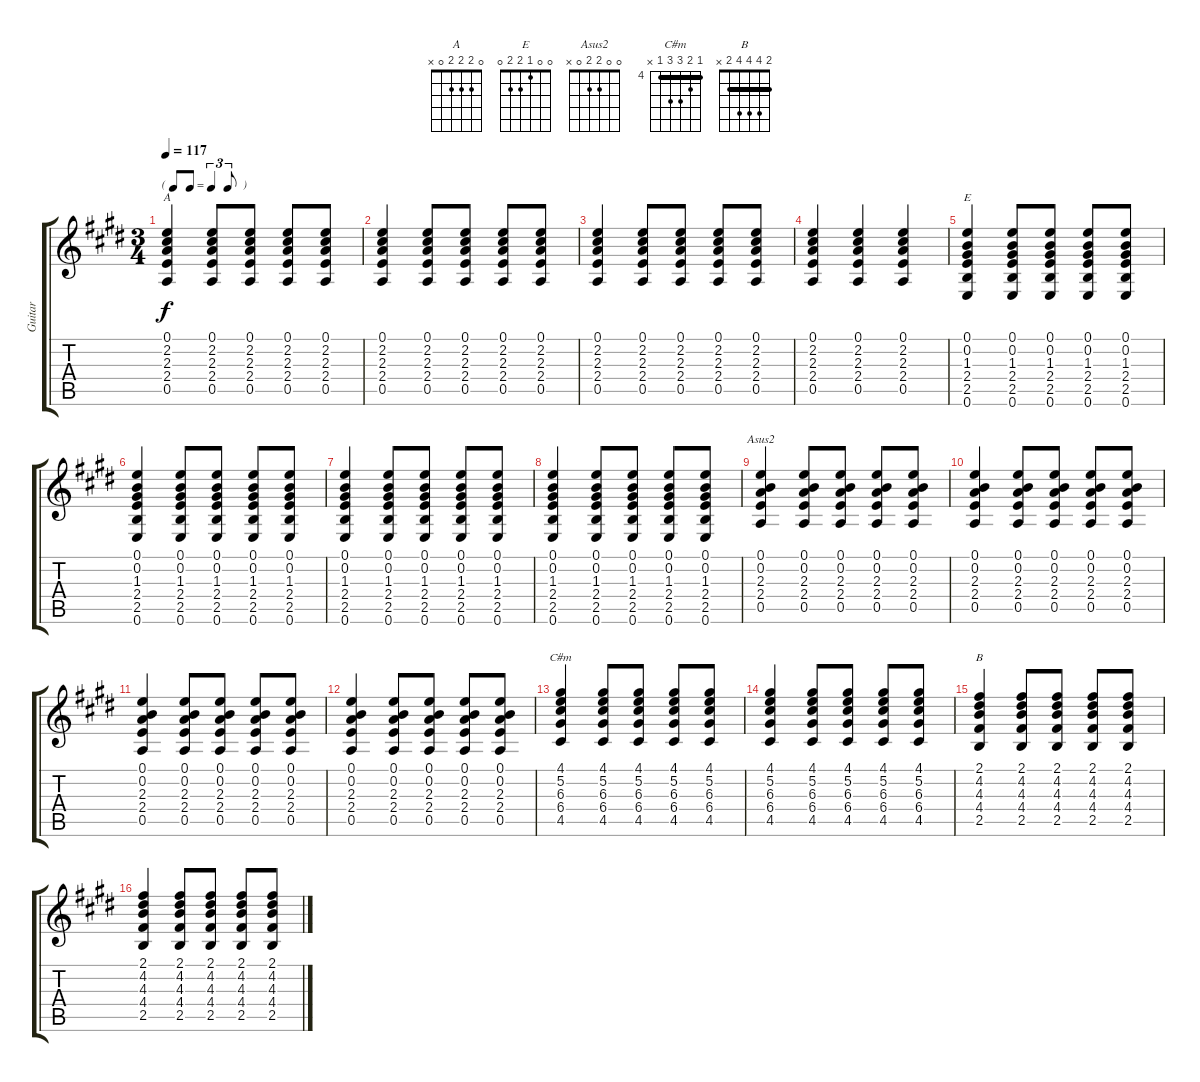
\track ("Guitar" "Guitar") {instrument acousticguitarsteel}
\staff {score tabs}
\tuning (E4 B3 G3 D3 A2 E2) {hide}
\chord ("A" 0 2 2 2 0 x)
\chord ("E" 0 0 1 2 2 0)
\chord ("Asus2" 0 0 2 2 0 x)
\chord ("C#m" 4 5 6 6 4 x) {firstfret 4 barre 4}
\chord ("B" 2 4 4 4 2 x) {barre 2}
\ts (3 4)
\tf triplet8th
\tempo 117
\clef g2
\ks e
(0.1 2.2 2.3 2.4 0.5).4{ch "A" dy f} (0.1 2.2 2.3 2.4 0.5).8 (0.1 2.2 2.3 2.4 0.5).8 (0.1 2.2 2.3 2.4 0.5).8 (0.1 2.2 2.3 2.4 0.5).8 |
(0.1 2.2 2.3 2.4 0.5).4 (0.1 2.2 2.3 2.4 0.5).8 (0.1 2.2 2.3 2.4 0.5).8 (0.1 2.2 2.3 2.4 0.5).8 (0.1 2.2 2.3 2.4 0.5).8 |
(0.1 2.2 2.3 2.4 0.5).4 (0.1 2.2 2.3 2.4 0.5).8 (0.1 2.2 2.3 2.4 0.5).8 (0.1 2.2 2.3 2.4 0.5).8 (0.1 2.2 2.3 2.4 0.5).8 |
(0.1 2.2 2.3 2.4 0.5).4 (0.1 2.2 2.3 2.4 0.5).4 (0.1 2.2 2.3 2.4 0.5).4 |
(0.1 0.2 1.3 2.4 2.5 0.6).4{ch "E"} (0.1 0.2 1.3 2.4 2.5 0.6).8 (0.1 0.2 1.3 2.4 2.5 0.6).8 (0.1 0.2 1.3 2.4 2.5 0.6).8 (0.1 0.2 1.3 2.4 2.5 0.6).8 |
(0.1 0.2 1.3 2.4 2.5 0.6).4 (0.1 0.2 1.3 2.4 2.5 0.6).8 (0.1 0.2 1.3 2.4 2.5 0.6).8 (0.1 0.2 1.3 2.4 2.5 0.6).8 (0.1 0.2 1.3 2.4 2.5 0.6).8 |
(0.1 0.2 1.3 2.4 2.5 0.6).4 (0.1 0.2 1.3 2.4 2.5 0.6).8 (0.1 0.2 1.3 2.4 2.5 0.6).8 (0.1 0.2 1.3 2.4 2.5 0.6).8 (0.1 0.2 1.3 2.4 2.5 0.6).8 |
(0.1 0.2 1.3 2.4 2.5 0.6).4 (0.1 0.2 1.3 2.4 2.5 0.6).8 (0.1 0.2 1.3 2.4 2.5 0.6).8 (0.1 0.2 1.3 2.4 2.5 0.6).8 (0.1 0.2 1.3 2.4 2.5 0.6).8 |
(0.1 0.2 2.3 2.4 0.5).4{ch "Asus2"} (0.1 0.2 2.3 2.4 0.5).8 (0.1 0.2 2.3 2.4 0.5).8 (0.1 0.2 2.3 2.4 0.5).8 (0.1 0.2 2.3 2.4 0.5).8 |
(0.1 0.2 2.3 2.4 0.5).4 (0.1 0.2 2.3 2.4 0.5).8 (0.1 0.2 2.3 2.4 0.5).8 (0.1 0.2 2.3 2.4 0.5).8 (0.1 0.2 2.3 2.4 0.5).8 |
(0.1 0.2 2.3 2.4 0.5).4 (0.1 0.2 2.3 2.4 0.5).8 (0.1 0.2 2.3 2.4 0.5).8 (0.1 0.2 2.3 2.4 0.5).8 (0.1 0.2 2.3 2.4 0.5).8 |
(0.1 0.2 2.3 2.4 0.5).4 (0.1 0.2 2.3 2.4 0.5).8 (0.1 0.2 2.3 2.4 0.5).8 (0.1 0.2 2.3 2.4 0.5).8 (0.1 0.2 2.3 2.4 0.5).8 |
(4.1 5.2 6.3 6.4 4.5).4{ch "C#m"} (4.1 5.2 6.3 6.4 4.5).8 (4.1 5.2 6.3 6.4 4.5).8 (4.1 5.2 6.3 6.4 4.5).8 (4.1 5.2 6.3 6.4 4.5).8 |
(4.1 5.2 6.3 6.4 4.5).4 (4.1 5.2 6.3 6.4 4.5).8 (4.1 5.2 6.3 6.4 4.5).8 (4.1 5.2 6.3 6.4 4.5).8 (4.1 5.2 6.3 6.4 4.5).8 |
(2.1 4.2 4.3 4.4 2.5).4{ch "B"} (2.1 4.2 4.3 4.4 2.5).8 (2.1 4.2 4.3 4.4 2.5).8 (2.1 4.2 4.3 4.4 2.5).8 (2.1 4.2 4.3 4.4 2.5).8 |
(2.1 4.2 4.3 4.4 2.5).4 (2.1 4.2 4.3 4.4 2.5).8 (2.1 4.2 4.3 4.4 2.5).8 (2.1 4.2 4.3 4.4 2.5).8 (2.1 4.2 4.3 4.4 2.5).8
